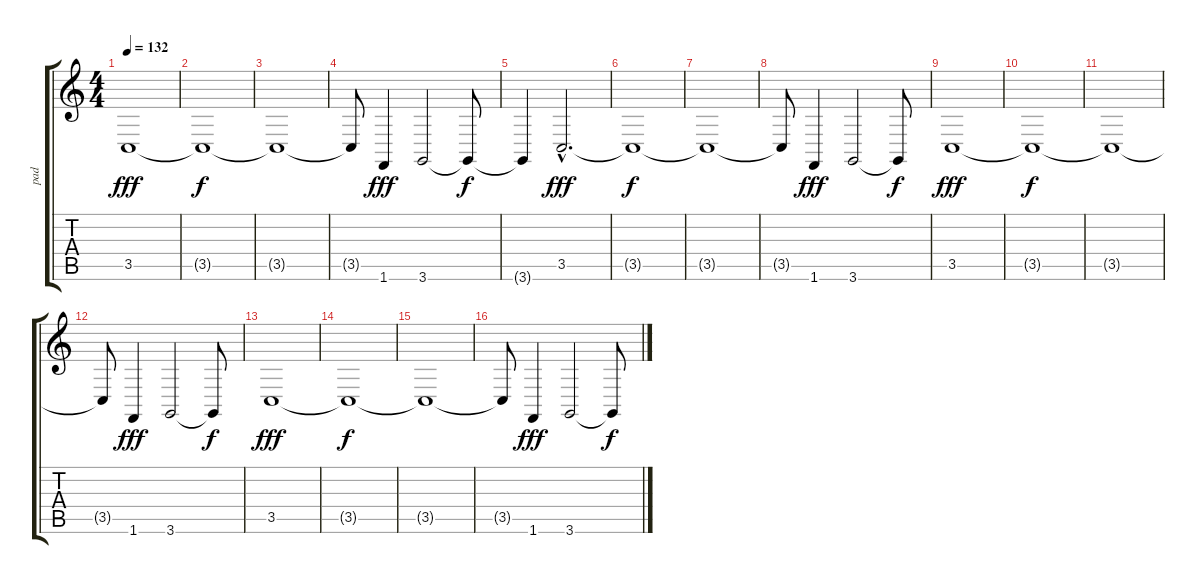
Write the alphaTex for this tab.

\track ("pad" "pad") {instrument pad3polysynth}
\staff {score tabs}
\tuning (E4 B3 G3 D3 A2 E2) {hide}
\ts (4 4)
\tempo 132
\clef g2
\ks c
3.5.1{dy fff instrument pad3polysynth} |
3.5{t}.1{dy f} |
3.5{t}.1 |
3.5{t}.8 1.6.4{dy fff} 3.6.2 3.6{t}.8{dy f} |
3.6{t}.4 3.5{hac}.2{d dy fff} |
3.5{t}.1{dy f} |
3.5{t}.1 |
3.5{t}.8 1.6.4{dy fff} 3.6.2 3.6{t}.8{dy f} |
3.5.1{dy fff} |
3.5{t}.1{dy f} |
3.5{t}.1 |
3.5{t}.8 1.6.4{dy fff} 3.6.2 3.6{t}.8{dy f} |
3.5.1{dy fff} |
3.5{t}.1{dy f} |
3.5{t}.1 |
3.5{t}.8 1.6.4{dy fff} 3.6.2 3.6{t}.8{dy f}
